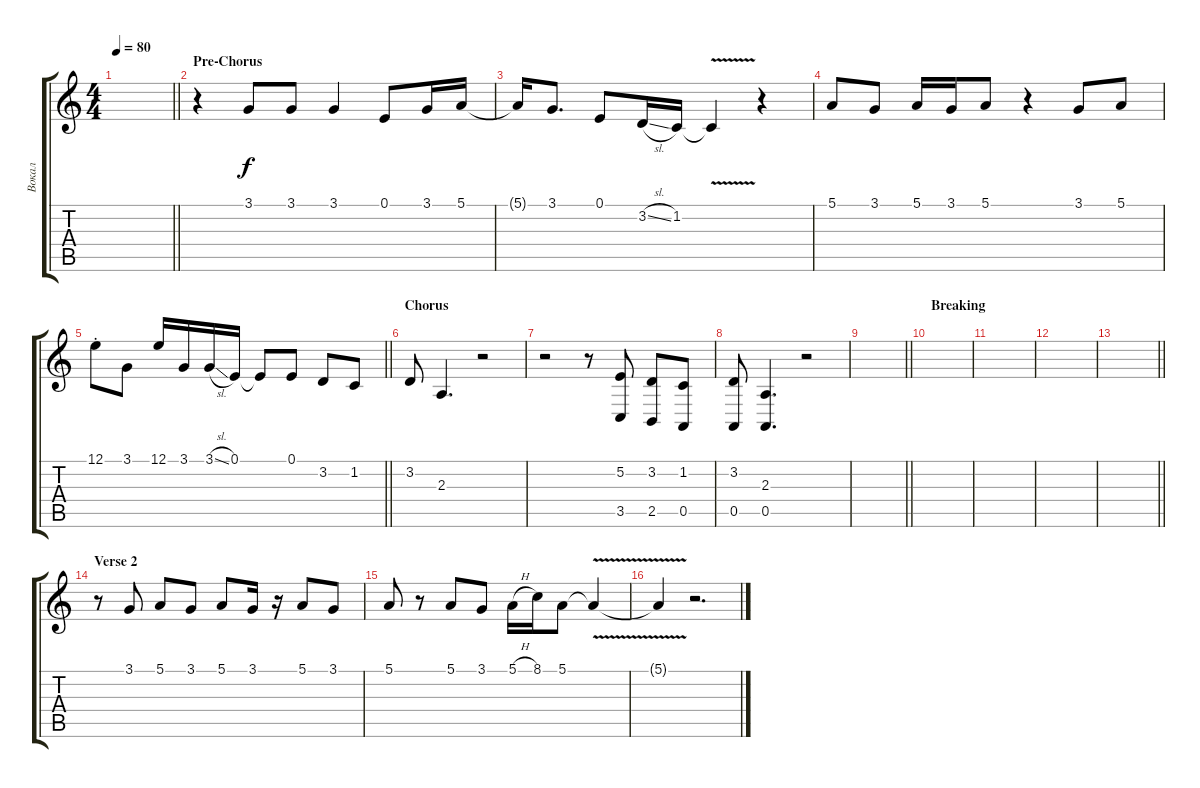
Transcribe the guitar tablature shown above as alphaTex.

\track ("Вокал" "Вокал") {instrument trumpet}
\staff {score tabs}
\tuning (E4 B3 G3 D3 A2 E2) {hide}
\ts (4 4)
\tempo 80
\clef g2
\barLineRight lightlight
\ks aminor
|
\section ("" "Pre-Chorus")
r.4 3.1.8 3.1.8 3.1.4 0.1.8 3.1.16 5.1.16 |
5.1{t}.16 3.1.8{d} 0.1.8 3.2{sl}.16 1.2.16 1.2{v t}.4 r.4 |
5.1.8 3.1.8 5.1.16 3.1.16 5.1.8 r.4 3.1.8 5.1.8 |
\barLineRight lightlight
12.1{st}.8 3.1.8 12.1.16 3.1.16 3.1{sl}.16 0.1.16 0.1{t}.8 0.1.8 3.2.8 1.2.8 |
\section ("" "Chorus")
3.2.8 2.3.4{d} r.2 |
r.2 r.8 (5.2 3.5).8 (3.2 2.5).8 (1.2 0.5).8 |
(3.2 0.5).8 (2.3 0.5).4{d} r.2 |
\barLineRight lightlight
|
\section ("" "Breaking")
|
|
|
\barLineRight lightlight
|
\section ("" "Verse 2")
r.8 3.1.8 5.1.8 3.1.8 5.1.8 3.1.16 r.16 5.1.8 3.1.8 |
5.1.8 r.8 5.1.8 3.1.8 5.1{h}.16 8.1.16 5.1.8 5.1{v t}.4 |
5.1{t}.4 r.2{d}
